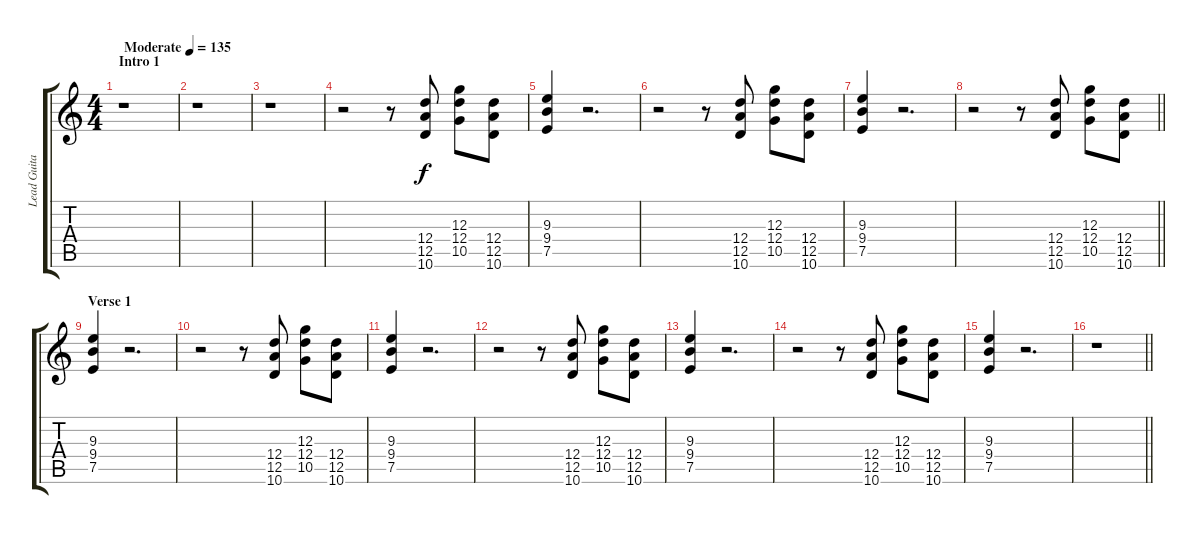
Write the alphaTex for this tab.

\track ("Lead Guitar" "Lead Guita") {instrument distortionguitar}
\staff {score tabs}
\tuning (E4 B3 G3 D3 A2 E2) {hide}
\ts (4 4)
\section ("" "Intro 1")
\tempo (135 "Moderate")
\clef g2
\ks c
r.1{dy f instrument distortionguitar} |
r.1 |
r.1 |
r.2 r.8 (12.4 12.5 10.6).8 (12.3 12.4 10.5).8 (12.4 12.5 10.6).8 |
(9.3 9.4 7.5).4 r.2{d} |
r.2 r.8 (12.4 12.5 10.6).8 (12.3 12.4 10.5).8 (12.4 12.5 10.6).8 |
(9.3 9.4 7.5).4 r.2{d} |
\barLineRight lightlight
r.2 r.8 (12.4 12.5 10.6).8 (12.3 12.4 10.5).8 (12.4 12.5 10.6).8 |
\section ("" "Verse 1")
(9.3 9.4 7.5).4 r.2{d} |
r.2 r.8 (12.4 12.5 10.6).8 (12.3 12.4 10.5).8 (12.4 12.5 10.6).8 |
(9.3 9.4 7.5).4 r.2{d} |
r.2 r.8 (12.4 12.5 10.6).8 (12.3 12.4 10.5).8 (12.4 12.5 10.6).8 |
(9.3 9.4 7.5).4 r.2{d} |
r.2 r.8 (12.4 12.5 10.6).8 (12.3 12.4 10.5).8 (12.4 12.5 10.6).8 |
(9.3 9.4 7.5).4 r.2{d} |
\barLineRight lightlight
r.1
